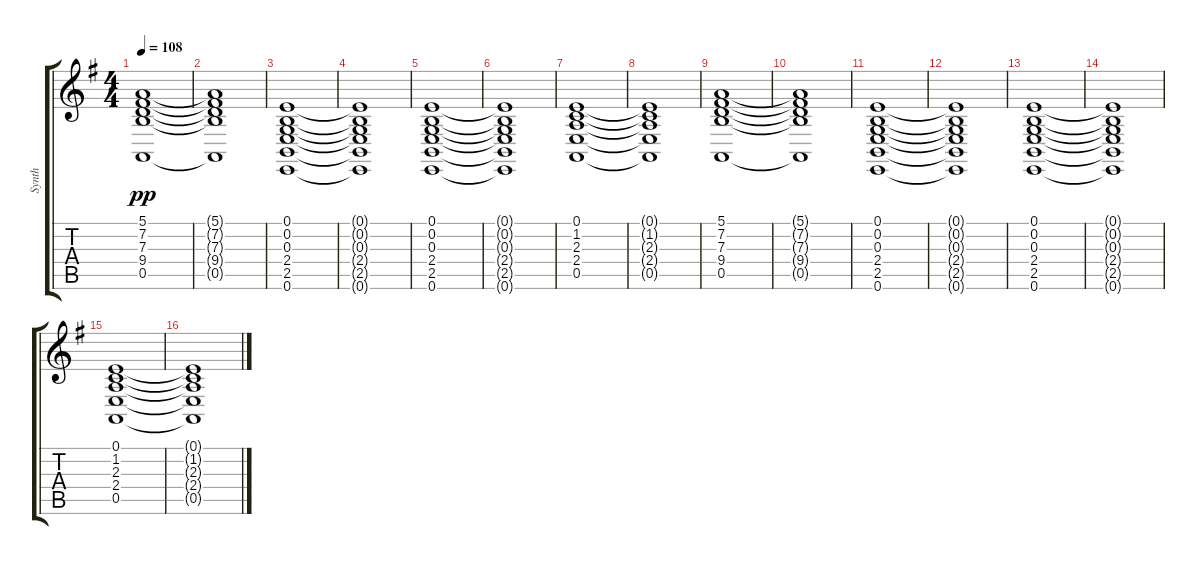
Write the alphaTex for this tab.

\track ("Synth" "Synth") {instrument synthstrings1}
\staff {score tabs}
\tuning (E4 B3 G3 D3 A2 E2) {hide}
\ts (4 4)
\tempo 108
\clef g2
\ks g
(5.1 7.2 7.3 9.4 0.5).1{dy pp} |
(5.1{t} 7.2{t} 7.3{t} 9.4{t} 0.5{t}).1 |
(0.1 0.2 0.3 2.4 2.5 0.6).1 |
(0.1{t} 0.2{t} 0.3{t} 2.4{t} 2.5{t} 0.6{t}).1 |
(0.1 0.2 0.3 2.4 2.5 0.6).1 |
(0.1{t} 0.2{t} 0.3{t} 2.4{t} 2.5{t} 0.6{t}).1 |
(0.1 1.2 2.3 2.4 0.5).1 |
(0.1{t} 1.2{t} 2.3{t} 2.4{t} 0.5{t}).1 |
(5.1 7.2 7.3 9.4 0.5).1 |
(5.1{t} 7.2{t} 7.3{t} 9.4{t} 0.5{t}).1 |
(0.1 0.2 0.3 2.4 2.5 0.6).1 |
(0.1{t} 0.2{t} 0.3{t} 2.4{t} 2.5{t} 0.6{t}).1 |
(0.1 0.2 0.3 2.4 2.5 0.6).1 |
(0.1{t} 0.2{t} 0.3{t} 2.4{t} 2.5{t} 0.6{t}).1 |
(0.1 1.2 2.3 2.4 0.5).1 |
(0.1{t} 1.2{t} 2.3{t} 2.4{t} 0.5{t}).1
